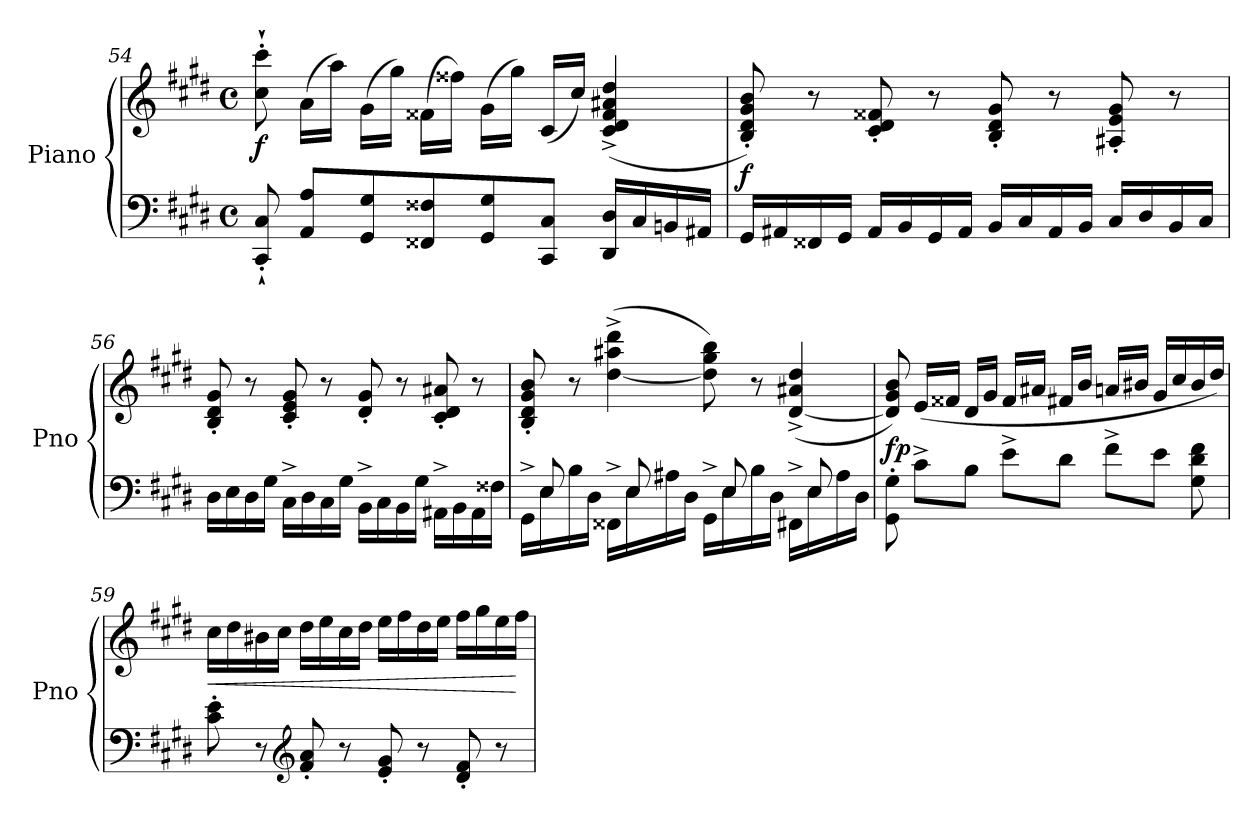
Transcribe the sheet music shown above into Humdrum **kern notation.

**kern	**kern	**dynam
*part1	*part1	*part1
*staff2	*staff1	*staff1/2
*I"Piano	*	*
*I'Pno	*	*
*clefF4	*clefG2	*
*k[f#c#g#d#]	*k[f#c#g#d#]	*
*M4/4	*M4/4	*
*met(c)	*met(c)	*
=54	=54	=54
!	!	!LO:DY:b
8CC#/'` 8C#/'`	8cc#\'` 8ccc#\'`	f
8AA/ 8A/L	(>16a\LL	.
.	16aa\JJ)	.
8GG#/ 8G#/	(>16g#\LL	.
.	16gg#\JJ)	.
8FF##X/ 8F##X/	(>16f##X\LL	.
.	16ff##X\JJ)	.
8GG#/ 8G#/	(>16g#\LL	.
.	16gg#\JJ)	.
8CC#/ 8C#/J	(<16c#/LL	.
.	16cc#/JJ)	.
16DD#/ 16D#/LL	(>4c#/^ 4d#/^ 4f##/^ 4a#X/^ 4dd#/^	.
16C#/	.	.
16BBn/	.	.
16AA#X/JJ	.	.
!!LO:LB:g=z
=55	=55	=55
!	!	!LO:DY:b
16GG#/LL	8B/' 8d#/' 8g#/' 8b/')	f
16AA#X/	.	.
16FF##X/	8r	.
16GG#/JJ	.	.
16AA#/LL	8c#/' 8d#/' 8f##X/'	.
16BB/	.	.
16GG#/	8r	.
16AA#/JJ	.	.
16BB/LL	8B/' 8d#/' 8g#/'	.
16C#/	.	.
16AA#/	8r	.
16BB/JJ	.	.
16C#/LL	8A#X/' 8e/' 8g#/'	.
16D#/	.	.
16BB/	8r	.
16C#/JJ	.	.
=56	=56	=56
16D#\LL	8B/' 8d#/' 8g#/'	.
16E\	.	.
16D#\	8r	.
16G#\JJ	.	.
16C#^\LL	8c#/' 8e/' 8g#/'	.
16D#\	.	.
16C#\	8r	.
16G#\JJ	.	.
16BB^\LL	8d#/' 8g#/'	.
16C#\	.	.
16BB\	8r	.
16G#\JJ	.	.
16AA#X^\LL	8c#/' 8d#/' 8a#X/'	.
16BB\	.	.
16AA#\	8r	.
16F##X\JJ	.	.
!!LO:LB:g=z
=57	=57	=57
*^	*	*
16GG#^\LL	16ryy	8B/' 8d#/' 8g#/' 8b/'	.
16E\	8E/	.	.
16B\	.	8r	.
16D#\JJ	8ryy	.	.
16FF##X^\LL	.	(>[4dd#\^ 4aa#X\^ 4ddd#\^	.
16E\	8E/	.	.
16A#X\	.	.	.
16D#\JJ	8ryy	.	.
16GG#^\LL	.	8dd#\] 8gg#\ 8bb\)	.
16E\	8E/	.	.
16B\	.	8r	.
16D#\JJ	8ryy	.	.
16FF#X^\LL	.	(>[4d#/^ 4a#X/^ 4dd#/^	.
16E\	8E/	.	.
16A#\	.	.	.
16D#\JJ	16ryy	.	.
=58	=58	=58	=58
!	!	!	!LO:DY:b
*v	*v	*	*
8GG#\' 8G#\'	8d#/] 8g#/ 8b/)	fp
8c#^\L	(>16e/LL	.
.	16f##X/JJ	.
8B\J	16d#/LL	.
.	16g#/JJ	.
8e^\L	16f##/LL	.
.	16a#X/JJ	.
8d#\J	16f#X/LL	.
.	16b/JJ	.
8f#^\L	16an/LL	.
.	16b#X/JJ	.
8e\J	16g#/LL	.
.	16cc#/	.
8G#\ 8d#\ 8f#\	16b#/	.
.	16dd#/JJ)	.
!!LO:LB:g=z
=59	=59	=59
!	!	!LO:HP:b
8c#\' 8e\'	16cc#\LL	<
.	16dd#\	.
8r	16b#X\	.
.	16cc#\JJ	.
*clefG2	*	*
8f#/' 8a/'	16dd#\LL	.
.	16ee\	.
8r	16cc#\	.
.	16dd#\JJ	.
8e/' 8g#/'	16ee\LL	.
.	16ff#\	.
8r	16dd#\	.
.	16ee\JJ	.
8d#/' 8f#/'	16ff#\LL	.
.	16gg#\	.
8r	16ee\	.
.	16ff#\JJ	[
=	=	=
*-	*-	*-
